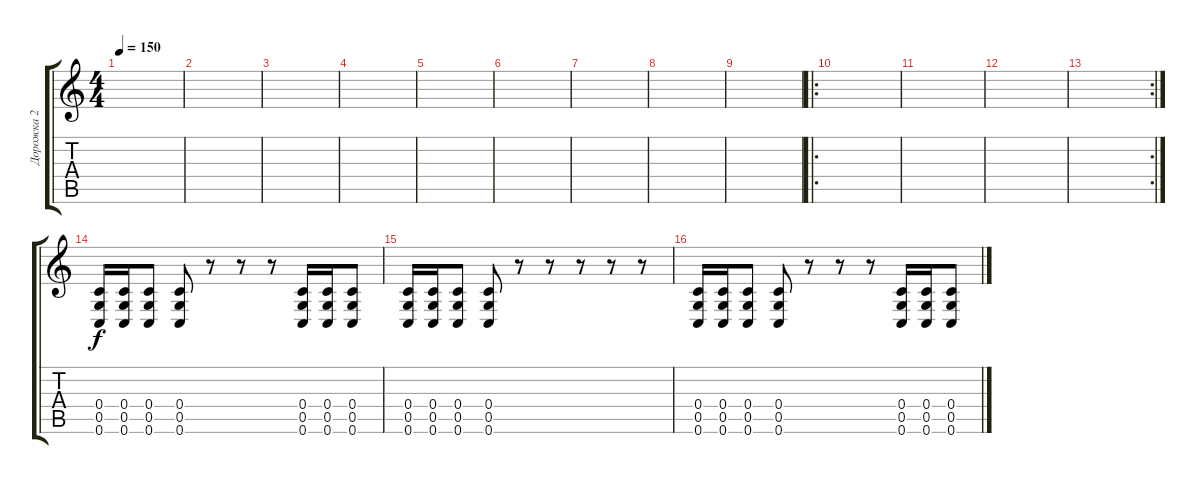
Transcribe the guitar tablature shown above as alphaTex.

\track ("Дорожка 2" "Дорожка 2") {instrument distortionguitar}
\staff {score tabs}
\tuning (D4 A3 F3 C3 G2 C2) {hide}
\ts (4 4)
\tempo 150
\clef g2
\ks c
|
|
|
|
|
|
|
|
|
\ro
|
|
|
\rc 2
|
(0.4 0.5 0.6).16 (0.4 0.5 0.6).16 (0.4 0.5 0.6).8 (0.4 0.5 0.6).8 r.8 r.8 r.8 (0.4 0.5 0.6).16 (0.4 0.5 0.6).16 (0.4 0.5 0.6).8 |
(0.4 0.5 0.6).16 (0.4 0.5 0.6).16 (0.4 0.5 0.6).8 (0.4 0.5 0.6).8 r.8 r.8 r.8 r.8 r.8 |
(0.4 0.5 0.6).16 (0.4 0.5 0.6).16 (0.4 0.5 0.6).8 (0.4 0.5 0.6).8 r.8 r.8 r.8 (0.4 0.5 0.6).16 (0.4 0.5 0.6).16 (0.4 0.5 0.6).8
